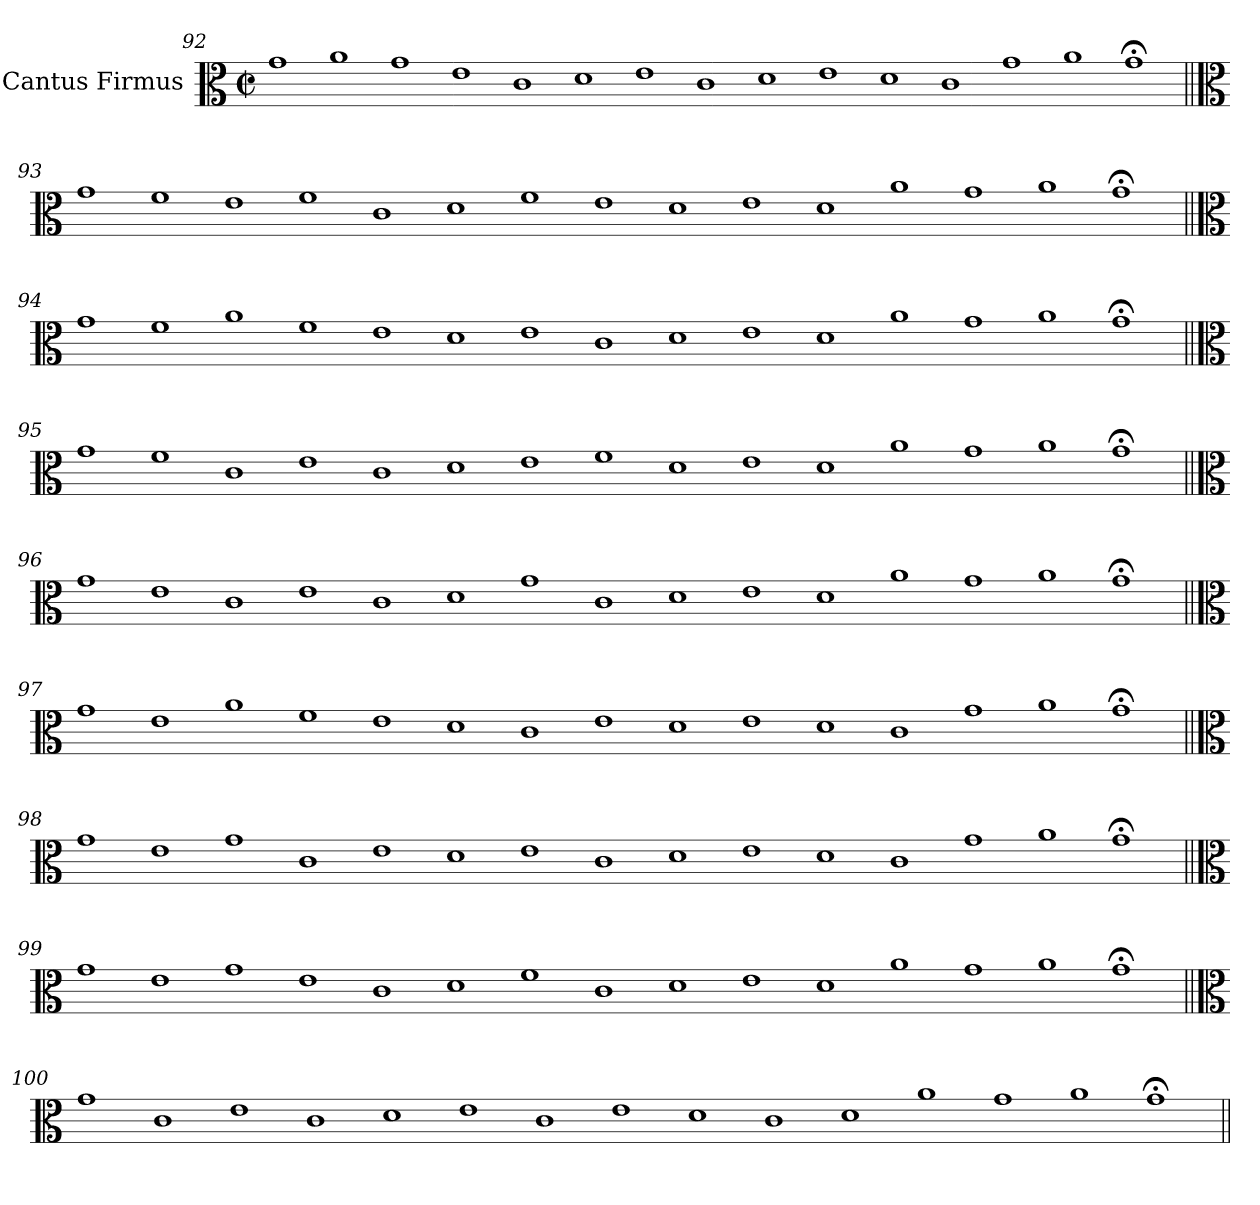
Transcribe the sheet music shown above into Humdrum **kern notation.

**kern
*part1
*staff1
*I"Cantus Firmus
*I'cf
!!LO:LB:g=z
*clefC3
*k[]
*M2/2
*met(c|)
=92
1g
1a
1g
1e
1c
1d
1e
1c
1d
1e
1d
1c
1g
1a
1g;<
!!LO:LB:g=z
=93||
*clefC3
1g
1f
1e
1f
1c
1d
1f
1e
1d
1e
1d
1a
1g
1a
1g;<
!!LO:LB:g=z
=94||
*clefC3
1g
1f
1a
1f
1e
1d
1e
1c
1d
1e
1d
1a
1g
1a
1g;<
!!LO:LB:g=z
=95||
*clefC3
1g
1f
1c
1e
1c
1d
1e
1f
1d
1e
1d
1a
1g
1a
1g;<
!!LO:LB:g=z
=96||
*clefC3
1g
1e
1c
1e
1c
1d
1g
1c
1d
1e
1d
1a
1g
1a
1g;<
!!LO:LB:g=z
=97||
*clefC3
1g
1e
1a
1f
1e
1d
1c
1e
1d
1e
1d
1c
1g
1a
1g;<
!!LO:LB:g=z
=98||
*clefC3
1g
1e
1g
1c
1e
1d
1e
1c
1d
1e
1d
1c
1g
1a
1g;<
!!LO:LB:g=z
=99||
*clefC3
1g
1e
1g
1e
1c
1d
1f
1c
1d
1e
1d
1a
1g
1a
1g;<
!!LO:LB:g=z
=100||
*clefC3
1g
1c
1e
1c
1d
1e
1c
1e
1d
1c
1d
1a
1g
1a
1g;<
=||
*-
